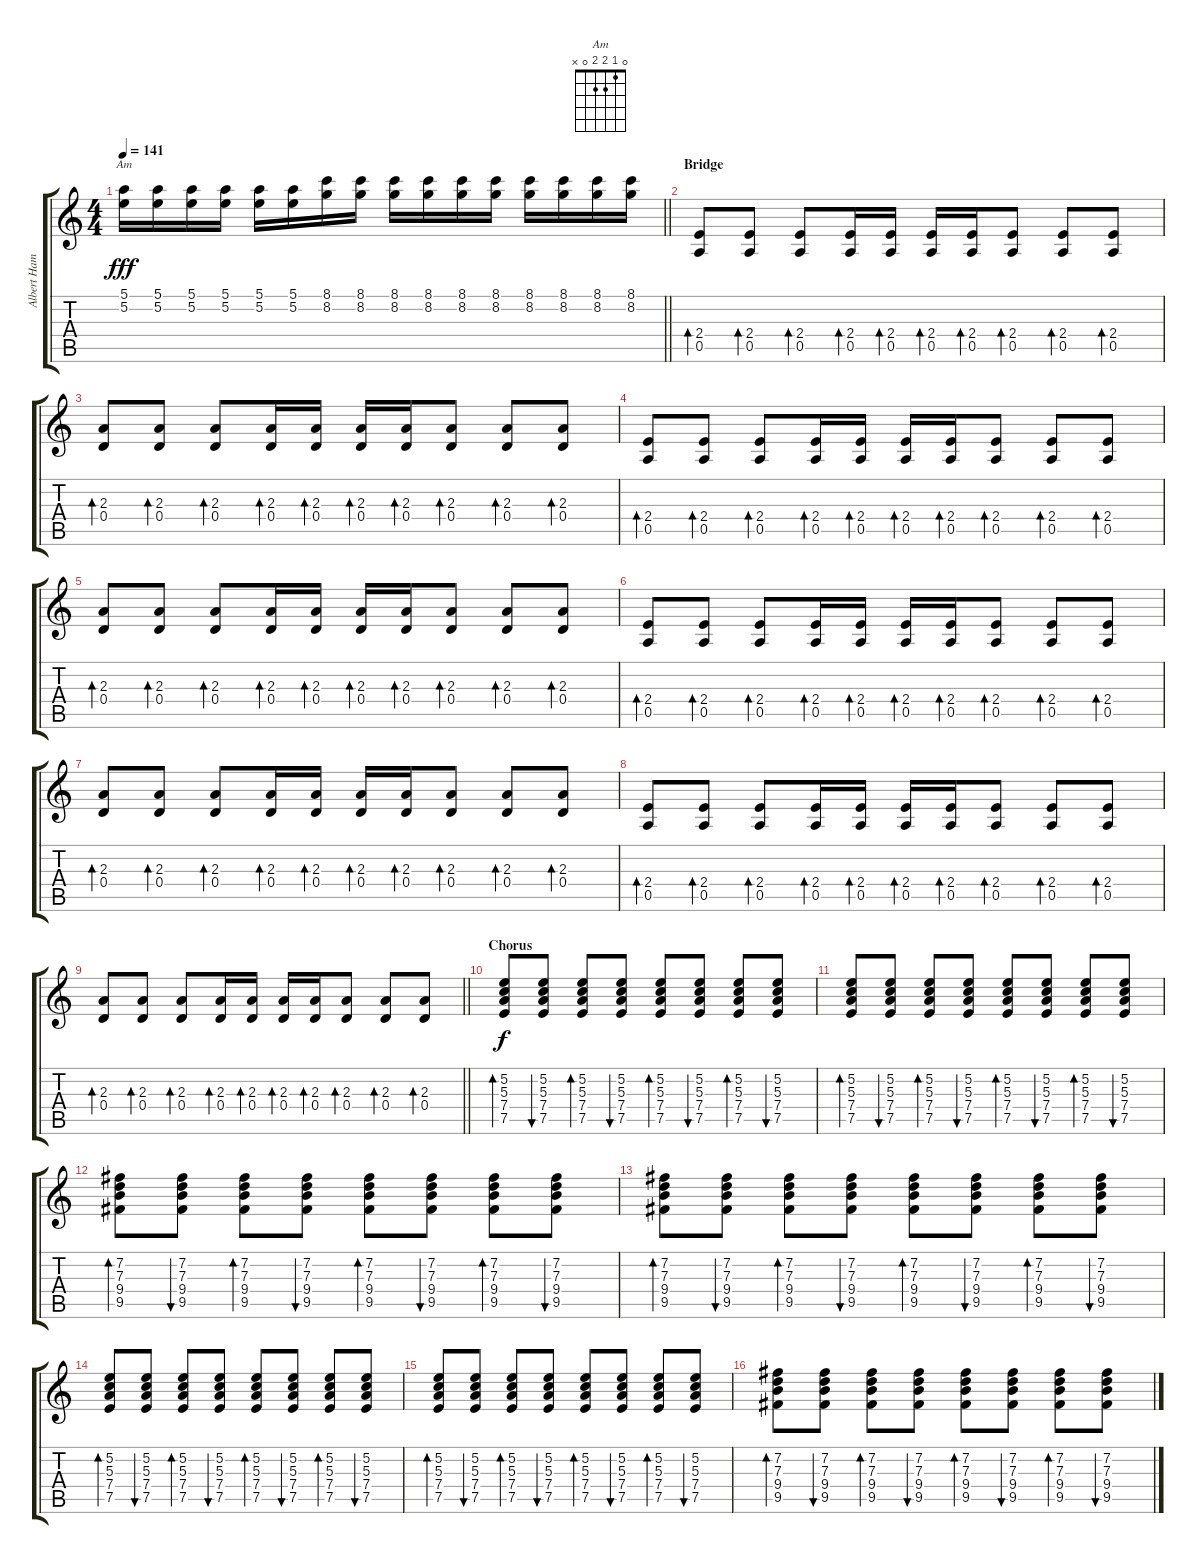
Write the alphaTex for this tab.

\track ("Albert Hammond Jr. - Rhythm Guitar" "Albert Ham") {instrument distortionguitar}
\staff {score tabs}
\tuning (E4 B3 G3 D3 A2 E2) {hide}
\chord ("Am" 0 1 2 2 0 x)
\ts (4 4)
\tempo 141
\clef g2
\barLineRight lightlight
\ks c
(5.1 5.2).16{ch "Am" dy fff} (5.1 5.2).16 (5.1 5.2).16 (5.1 5.2).16 (5.1 5.2).16 (5.1 5.2).16 (8.1 8.2).16 (8.1 8.2).16 (8.1 8.2).16 (8.1 8.2).16 (8.1 8.2).16 (8.1 8.2).16 (8.1 8.2).16 (8.1 8.2).16 (8.1 8.2).16 (8.1 8.2).16 |
\section ("" "Bridge")
(2.4 0.5).8{bd 60} (2.4 0.5).8{bd 60} (2.4 0.5).8{bd 60} (2.4 0.5).16{bd 60} (2.4 0.5).16{bd 60} (2.4 0.5).16{bd 60} (2.4 0.5).16{bd 60} (2.4 0.5).8{bd 60} (2.4 0.5).8{bd 60} (2.4 0.5).8{bd 60} |
(2.3 0.4).8{bd 60} (2.3 0.4).8{bd 60} (2.3 0.4).8{bd 60} (2.3 0.4).16{bd 60} (2.3 0.4).16{bd 60} (2.3 0.4).16{bd 60} (2.3 0.4).16{bd 60} (2.3 0.4).8{bd 60} (2.3 0.4).8{bd 60} (2.3 0.4).8{bd 60} |
(2.4 0.5).8{bd 60} (2.4 0.5).8{bd 60} (2.4 0.5).8{bd 60} (2.4 0.5).16{bd 60} (2.4 0.5).16{bd 60} (2.4 0.5).16{bd 60} (2.4 0.5).16{bd 60} (2.4 0.5).8{bd 60} (2.4 0.5).8{bd 60} (2.4 0.5).8{bd 60} |
(2.3 0.4).8{bd 60} (2.3 0.4).8{bd 60} (2.3 0.4).8{bd 60} (2.3 0.4).16{bd 60} (2.3 0.4).16{bd 60} (2.3 0.4).16{bd 60} (2.3 0.4).16{bd 60} (2.3 0.4).8{bd 60} (2.3 0.4).8{bd 60} (2.3 0.4).8{bd 60} |
(2.4 0.5).8{bd 60} (2.4 0.5).8{bd 60} (2.4 0.5).8{bd 60} (2.4 0.5).16{bd 60} (2.4 0.5).16{bd 60} (2.4 0.5).16{bd 60} (2.4 0.5).16{bd 60} (2.4 0.5).8{bd 60} (2.4 0.5).8{bd 60} (2.4 0.5).8{bd 60} |
(2.3 0.4).8{bd 60} (2.3 0.4).8{bd 60} (2.3 0.4).8{bd 60} (2.3 0.4).16{bd 60} (2.3 0.4).16{bd 60} (2.3 0.4).16{bd 60} (2.3 0.4).16{bd 60} (2.3 0.4).8{bd 60} (2.3 0.4).8{bd 60} (2.3 0.4).8{bd 60} |
(2.4 0.5).8{bd 60} (2.4 0.5).8{bd 60} (2.4 0.5).8{bd 60} (2.4 0.5).16{bd 60} (2.4 0.5).16{bd 60} (2.4 0.5).16{bd 60} (2.4 0.5).16{bd 60} (2.4 0.5).8{bd 60} (2.4 0.5).8{bd 60} (2.4 0.5).8{bd 60} |
\barLineRight lightlight
(2.3 0.4).8{bd 60} (2.3 0.4).8{bd 60} (2.3 0.4).8{bd 60} (2.3 0.4).16{bd 60} (2.3 0.4).16{bd 60} (2.3 0.4).16{bd 60} (2.3 0.4).16{bd 60} (2.3 0.4).8{bd 60} (2.3 0.4).8{bd 60} (2.3 0.4).8{bd 60} |
\section ("" "Chorus")
(5.2 5.3 7.4 7.5).8{bd 60 dy f} (5.2 5.3 7.4 7.5).8{bu 60} (5.2 5.3 7.4 7.5).8{bd 60} (5.2 5.3 7.4 7.5).8{bu 60} (5.2 5.3 7.4 7.5).8{bd 60} (5.2 5.3 7.4 7.5).8{bu 60} (5.2 5.3 7.4 7.5).8{bd 60} (5.2 5.3 7.4 7.5).8{bu 60} |
(5.2 5.3 7.4 7.5).8{bd 60} (5.2 5.3 7.4 7.5).8{bu 60} (5.2 5.3 7.4 7.5).8{bd 60} (5.2 5.3 7.4 7.5).8{bu 60} (5.2 5.3 7.4 7.5).8{bd 60} (5.2 5.3 7.4 7.5).8{bu 60} (5.2 5.3 7.4 7.5).8{bd 60} (5.2 5.3 7.4 7.5).8{bu 60} |
(7.2 7.3 9.4 9.5).8{bd 60} (7.2 7.3 9.4 9.5).8{bu 60} (7.2 7.3 9.4 9.5).8{bd 60} (7.2 7.3 9.4 9.5).8{bu 60} (7.2 7.3 9.4 9.5).8{bd 60} (7.2 7.3 9.4 9.5).8{bu 60} (7.2 7.3 9.4 9.5).8{bd 60} (7.2 7.3 9.4 9.5).8{bu 60} |
(7.2 7.3 9.4 9.5).8{bd 60} (7.2 7.3 9.4 9.5).8{bu 60} (7.2 7.3 9.4 9.5).8{bd 60} (7.2 7.3 9.4 9.5).8{bu 60} (7.2 7.3 9.4 9.5).8{bd 60} (7.2 7.3 9.4 9.5).8{bu 60} (7.2 7.3 9.4 9.5).8{bd 60} (7.2 7.3 9.4 9.5).8{bu 60} |
(5.2 5.3 7.4 7.5).8{bd 60} (5.2 5.3 7.4 7.5).8{bu 60} (5.2 5.3 7.4 7.5).8{bd 60} (5.2 5.3 7.4 7.5).8{bu 60} (5.2 5.3 7.4 7.5).8{bd 60} (5.2 5.3 7.4 7.5).8{bu 60} (5.2 5.3 7.4 7.5).8{bd 60} (5.2 5.3 7.4 7.5).8{bu 60} |
(5.2 5.3 7.4 7.5).8{bd 60} (5.2 5.3 7.4 7.5).8{bu 60} (5.2 5.3 7.4 7.5).8{bd 60} (5.2 5.3 7.4 7.5).8{bu 60} (5.2 5.3 7.4 7.5).8{bd 60} (5.2 5.3 7.4 7.5).8{bu 60} (5.2 5.3 7.4 7.5).8{bd 60} (5.2 5.3 7.4 7.5).8{bu 60} |
(7.2 7.3 9.4 9.5).8{bd 60} (7.2 7.3 9.4 9.5).8{bu 60} (7.2 7.3 9.4 9.5).8{bd 60} (7.2 7.3 9.4 9.5).8{bu 60} (7.2 7.3 9.4 9.5).8{bd 60} (7.2 7.3 9.4 9.5).8{bu 60} (7.2 7.3 9.4 9.5).8{bd 60} (7.2 7.3 9.4 9.5).8{bu 60}
